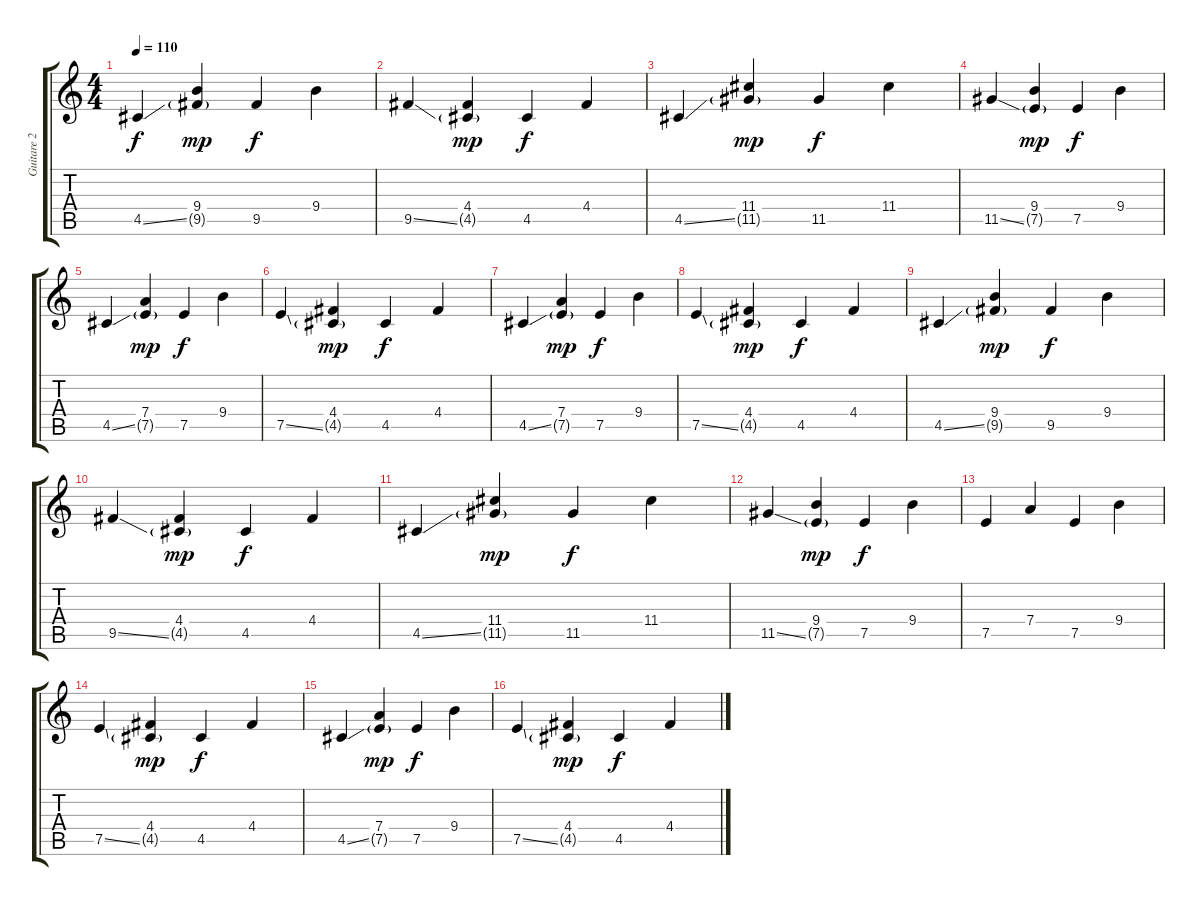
\track ("Guitare 2" "Guitare 2") {instrument electricguitarjazz}
\staff {score tabs}
\tuning (E4 B3 G3 D3 A2 E2) {hide}
\ts (4 4)
\tempo 110
\clef g2
\ks c
4.5{ss}.4{dy f} (9.4 9.5{g}).4{dy mp} 9.5.4{dy f} 9.4.4 |
9.5{ss}.4 (4.4 4.5{g}).4{dy mp} 4.5.4{dy f} 4.4.4 |
4.5{ss}.4 (11.4 11.5{g}).4{dy mp} 11.5.4{dy f} 11.4.4 |
11.5{ss}.4 (9.4 7.5{g}).4{dy mp} 7.5.4{dy f} 9.4.4 |
4.5{ss}.4 (7.4 7.5{g}).4{dy mp} 7.5.4{dy f} 9.4.4 |
7.5{ss}.4 (4.4 4.5{g}).4{dy mp} 4.5.4{dy f} 4.4.4 |
4.5{ss}.4 (7.4 7.5{g}).4{dy mp} 7.5.4{dy f} 9.4.4 |
7.5{ss}.4 (4.4 4.5{g}).4{dy mp} 4.5.4{dy f} 4.4.4 |
4.5{ss}.4 (9.4 9.5{g}).4{dy mp} 9.5.4{dy f} 9.4.4 |
9.5{ss}.4 (4.4 4.5{g}).4{dy mp} 4.5.4{dy f} 4.4.4 |
4.5{ss}.4 (11.4 11.5{g}).4{dy mp} 11.5.4{dy f} 11.4.4 |
11.5{ss}.4 (9.4 7.5{g}).4{dy mp} 7.5.4{dy f} 9.4.4 |
7.5.4 7.4.4 7.5.4 9.4.4 |
7.5{ss}.4 (4.4 4.5{g}).4{dy mp} 4.5.4{dy f} 4.4.4 |
4.5{ss}.4 (7.4 7.5{g}).4{dy mp} 7.5.4{dy f} 9.4.4 |
7.5{ss}.4 (4.4 4.5{g}).4{dy mp} 4.5.4{dy f} 4.4.4
